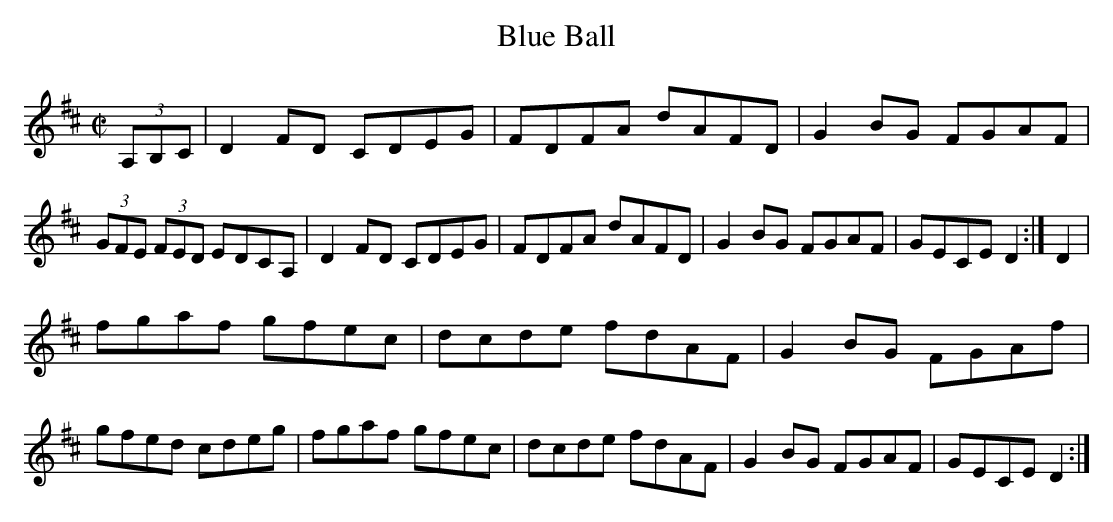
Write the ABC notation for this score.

X:1.1
T:Blue Ball
M:C|
K:D
(3A,B,C|D2FD CDEG|FDFA dAFD|G2BG FGAF|(3GFE (3FED EDCA,|             D2FD CDEG|FDFA dAFD|G2BG FGAF|GECE D2:|D2|
fgaf gfec|dcde fdAF|G2BG FGAf|gfed cdeg|                         fgaf gfec|dcde fdAF|G2BG FGAF|GECE D2:|
